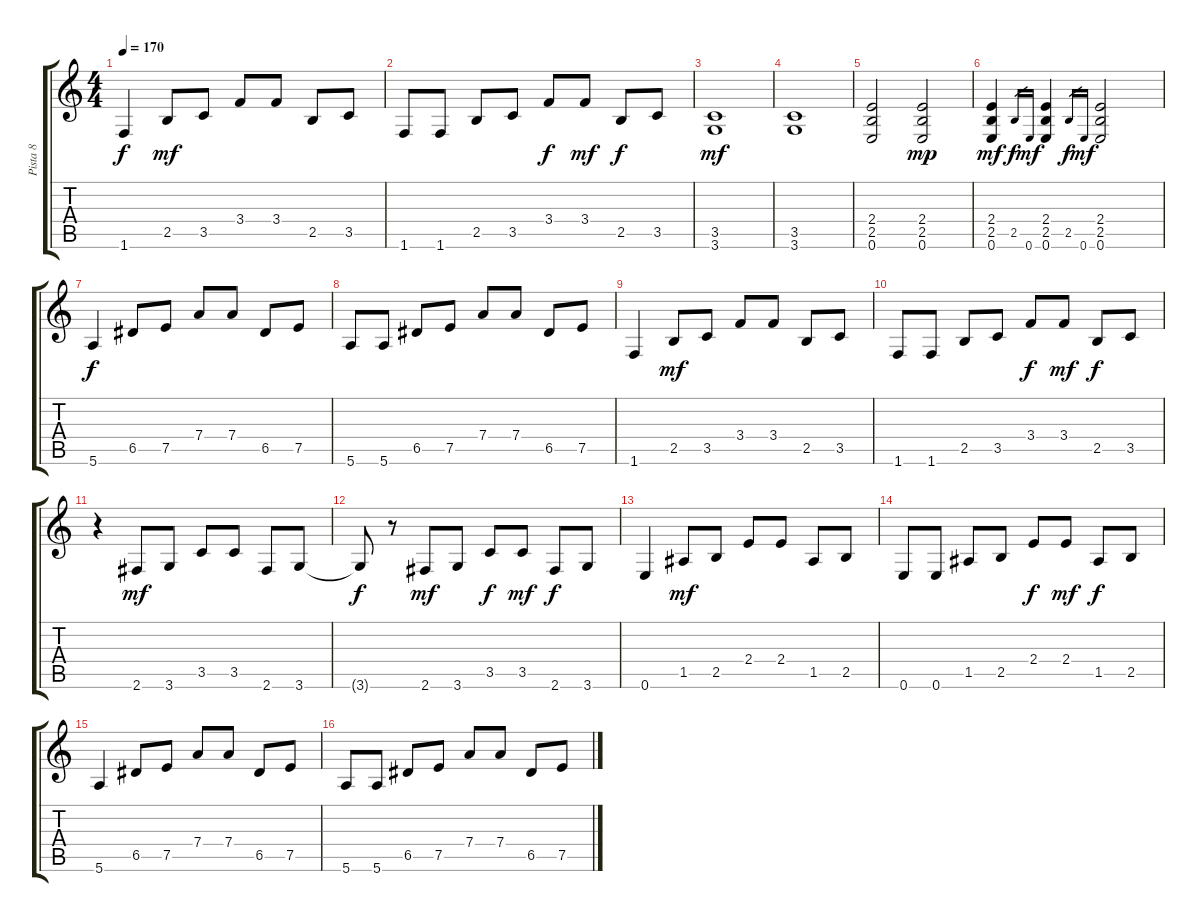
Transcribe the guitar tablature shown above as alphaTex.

\track ("Pista 8" "Pista 8") {instrument overdrivenguitar}
\staff {score tabs}
\tuning (E4 B3 G3 D3 A2 E2) {hide}
\ts (4 4)
\tempo 170
\clef g2
\ks c
1.6.4{dy f} 2.5.8{dy mf} 3.5.8 3.4.8 3.4.8 2.5.8 3.5.8 |
1.6.8 1.6.8 2.5.8 3.5.8 3.4.8{dy f} 3.4.8{dy mf} 2.5.8{dy f} 3.5.8 |
(3.5 3.6).1{dy mf} |
(3.5 3.6).1 |
(2.4 2.5 0.6).2 (2.4 2.5 0.6).2{dy mp} |
(2.4 2.5 0.6).4{dy mf} 2.5.16{gr dy f} 0.6.16{gr dy mf} (2.4 2.5 0.6).4 2.5.16{gr dy f} 0.6.16{gr dy mf} (2.4 2.5 0.6).2 |
5.6.4{dy f} 6.5.8 7.5.8 7.4.8 7.4.8 6.5.8 7.5.8 |
5.6.8 5.6.8 6.5.8 7.5.8 7.4.8 7.4.8 6.5.8 7.5.8 |
1.6.4 2.5.8{dy mf} 3.5.8 3.4.8 3.4.8 2.5.8 3.5.8 |
1.6.8 1.6.8 2.5.8 3.5.8 3.4.8{dy f} 3.4.8{dy mf} 2.5.8{dy f} 3.5.8 |
r.4 2.6.8{dy mf} 3.6.8 3.5.8 3.5.8 2.6.8 3.6.8 |
3.6{t}.8{dy f} r.8 2.6.8{dy mf} 3.6.8 3.5.8{dy f} 3.5.8{dy mf} 2.6.8{dy f} 3.6.8 |
0.6.4 1.5.8{dy mf} 2.5.8 2.4.8 2.4.8 1.5.8 2.5.8 |
0.6.8 0.6.8 1.5.8 2.5.8 2.4.8{dy f} 2.4.8{dy mf} 1.5.8{dy f} 2.5.8 |
5.6.4 6.5.8 7.5.8 7.4.8 7.4.8 6.5.8 7.5.8 |
5.6.8 5.6.8 6.5.8 7.5.8 7.4.8 7.4.8 6.5.8 7.5.8
